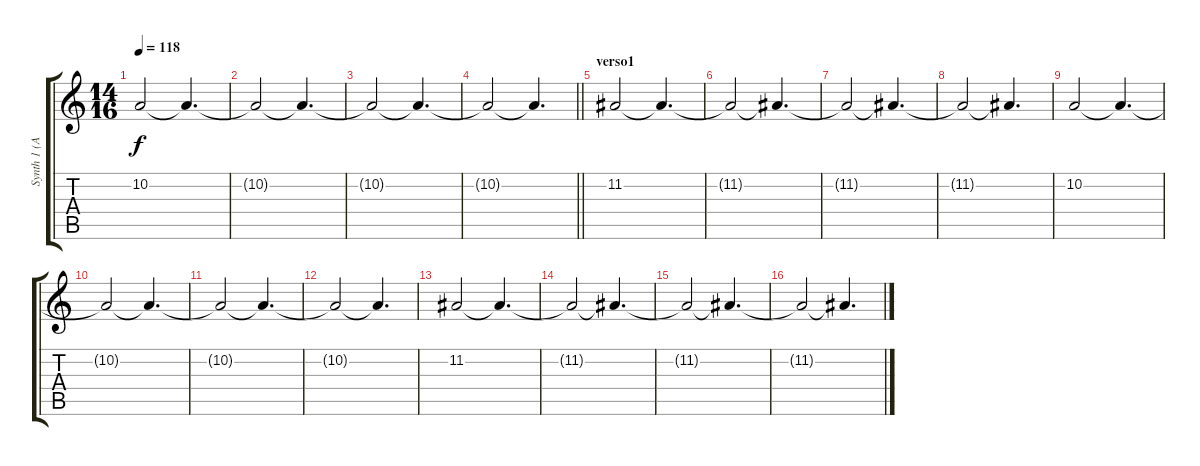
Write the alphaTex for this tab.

\track ("Synth 1 (Ambient sounds)" "Synth 1 (A") {instrument pad4choir}
\staff {score tabs}
\tuning (E4 B3 G3 D3 A2 E2) {hide}
\ts (14 16)
\tempo 118
\clef g2
\ks c
10.2.2{dy f} 10.2{t}.4{d} |
10.2{t}.2 10.2{t}.4{d} |
10.2{t}.2 10.2{t}.4{d} |
\barLineRight lightlight
10.2{t}.2 10.2{t}.4{d} |
\section ("" "verso1")
11.2.2 11.2{t}.4{d} |
11.2{t}.2 11.2{t}.4{d} |
11.2{t}.2 11.2{t}.4{d} |
11.2{t}.2 11.2{t}.4{d} |
10.2.2 10.2{t}.4{d} |
10.2{t}.2 10.2{t}.4{d} |
10.2{t}.2 10.2{t}.4{d} |
10.2{t}.2 10.2{t}.4{d} |
11.2.2 11.2{t}.4{d} |
11.2{t}.2 11.2{t}.4{d} |
11.2{t}.2 11.2{t}.4{d} |
11.2{t}.2 11.2{t}.4{d}
